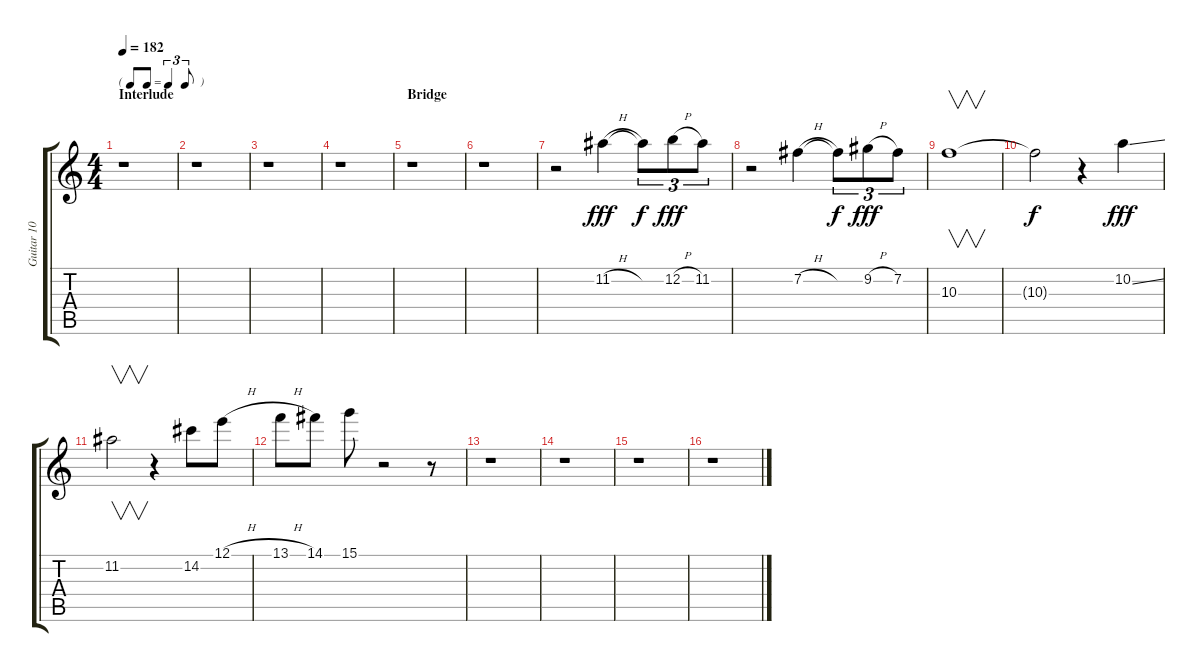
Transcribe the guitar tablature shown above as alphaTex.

\track ("Guitar 10" "Guitar 10") {instrument distortionguitar}
\staff {score tabs}
\tuning (E4 B3 G3 D3 A2 E2) {hide}
\ts (4 4)
\tf triplet8th
\section ("" "Interlude")
\tempo 182
\clef g2
\ks c
r.1{dy fff} |
r.1 |
r.1 |
r.1 |
\section ("" "Bridge")
r.1 |
r.1 |
r.2 11.2{h}.4 11.2{t}.8{tu (3 2) dy f} 12.2{h}.8{tu (3 2) dy fff} 11.2.8{tu (3 2)} |
r.2 7.2{h}.4 7.2{t}.8{tu (3 2) dy f} 9.2{h}.8{tu (3 2) dy fff} 7.2.8{tu (3 2)} |
10.3.1{v} |
10.3{t}.2{dy f} r.4 10.2{ss}.4{dy fff} |
11.2.2{v} r.4 14.2.8 12.1{h}.8 |
13.1{h}.8 14.1.8 15.1.8 r.2 r.8 |
r.1 |
r.1 |
r.1 |
r.1
